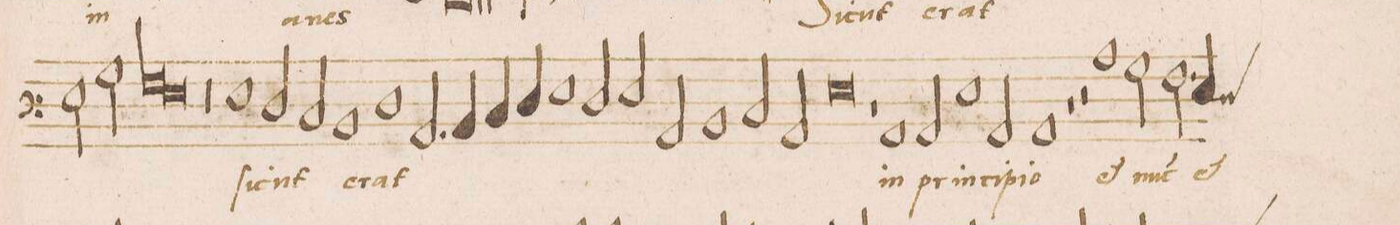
**kern	**text
*I"BASVS	*
*clefF3	*
*k[]	*
*met(C|)	*
*M2/1	*
2G\	.
2B\	.
=195	=195
*lig	*
1A	.
1G	.
=196	=196
0r	.
=197	=197
1G	Si-
2F/	-cut
2E/	.
=198	=198
1D	e-
1F	-rat
=199	=199
2.C/	.
4D/	.
4E/	.
4F/	.
1G	.
=200	=200
2F/	.
2G/	.
2C/	.
=201	=201
1D	.
2E/	.
2C/	.
=202	=202
0G	.
=203	=203
1r	.
1C	in
=204	=204
2C/	prin-
1G	-ci-
2C/	-pi-
=205	=205
1C	-o
1r	.
=206	=206
2r	.
1c	et
2B\	nu(n)c
=207	=207
2.A\	et
*custos:F	*
4G/	.
*-	*-
